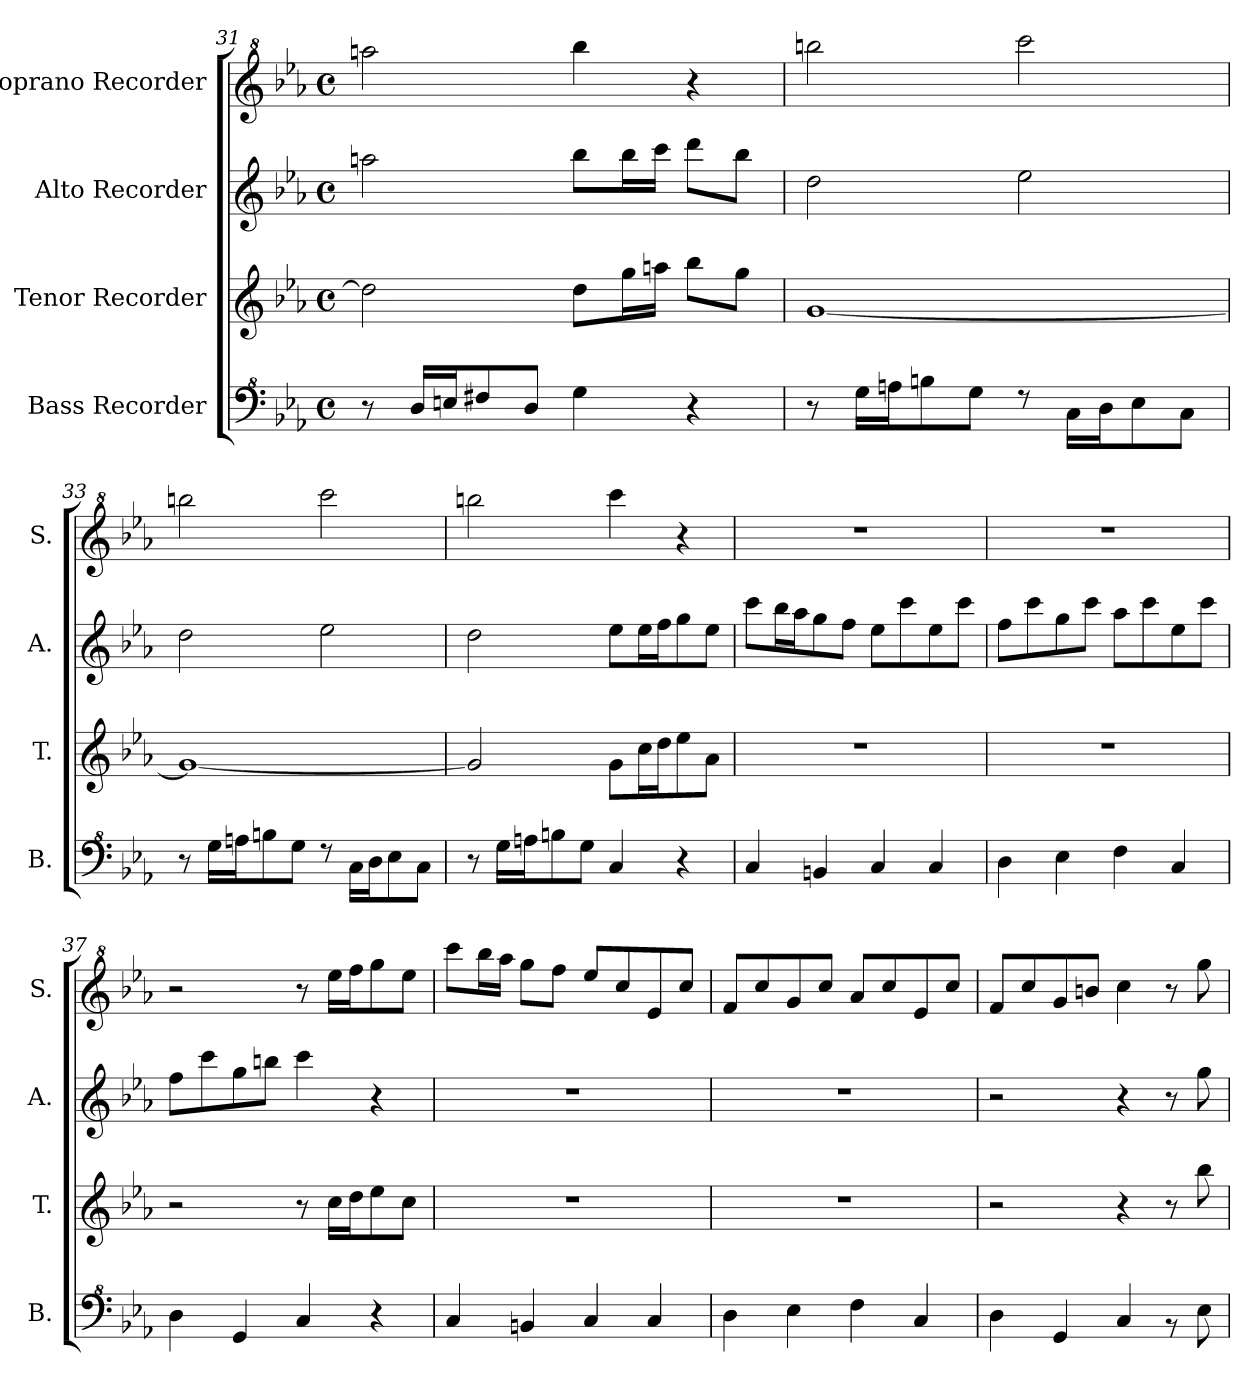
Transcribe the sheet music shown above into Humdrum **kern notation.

**kern	**kern	**kern	**kern
*part4	*part3	*part2	*part1
*staff4	*staff3	*staff2	*staff1
*I"Bass Recorder	*I"Tenor Recorder	*I"Alto Recorder	*I"Soprano Recorder
*I'B.	*I'T.	*I'A.	*I'S.
*clefF^4	*clefG2	*clefG2	*clefG^2
*k[b-e-a-]	*k[b-e-a-]	*k[b-e-a-]	*k[b-e-a-]
*M4/4	*M4/4	*M4/4	*M4/4
*met(c)	*met(c)	*met(c)	*met(c)
=31	=31	=31	=31
8r	2dd\]	2aan\	2aaan\
16d/LL	.	.	.
16en/J	.	.	.
8f#X/	.	.	.
8d/J	.	.	.
4g\	8dd\L	8bb-\L	4bbb-\
.	16gg\L	16bb-\L	.
.	16aan\JJ	16ccc\JJ	.
4r	8bb-\L	8ddd\L	4r
.	8gg\J	8bb-\J	.
=32	=32	=32	=32
8r	[1g	2dd\	2bbbn\
16g\LL	.	.	.
16an\J	.	.	.
8bn\	.	.	.
8g\J	.	.	.
8rf	.	2ee-\	2cccc\
16c\LL	.	.	.
16d\J	.	.	.
8e-\	.	.	.
8c\J	.	.	.
=33	=33	=33	=33
8r	1g_	2dd\	2bbbn\
16g\LL	.	.	.
16an\J	.	.	.
8bn\	.	.	.
8g\J	.	.	.
8rf	.	2ee-\	2cccc\
16c\LL	.	.	.
16d\J	.	.	.
8e-\	.	.	.
8c\J	.	.	.
=34	=34	=34	=34
8r	2g/]	2dd\	2bbbn\
16g\LL	.	.	.
16an\J	.	.	.
8bn\	.	.	.
8g\J	.	.	.
4c/	8g\L	8ee-\L	4cccc\
.	16cc\L	16ee-\L	.
.	16dd\J	16ff\J	.
4r	8ee-\	8gg\	4r
.	8a-\J	8ee-\J	.
!!LO:LB:g=z
=35	=35	=35	=35
4c/	1r	8ccc\L	1r
.	.	16bb-\L	.
.	.	16aa-\J	.
4Bn/	.	8gg\	.
.	.	8ff\J	.
4c/	.	8ee-\L	.
.	.	8ccc\	.
4c/	.	8ee-\	.
.	.	8ccc\J	.
=36	=36	=36	=36
4d\	1r	8ff\L	1r
.	.	8ccc\	.
4e-\	.	8gg\	.
.	.	8ccc\J	.
4f\	.	8aa-\L	.
.	.	8ccc\	.
4c/	.	8ee-\	.
.	.	8ccc\J	.
=37	=37	=37	=37
4d\	2r	8ff\L	2r
.	.	8ccc\	.
4G/	.	8gg\	.
.	.	8bbn\J	.
4c/	8r	4ccc\	8r
.	16cc\LL	.	16eee-\LL
.	16dd\J	.	16fff\J
4r	8ee-\	4r	8ggg\
.	8cc\J	.	8eee-\J
=38	=38	=38	=38
4c/	1r	1r	8cccc\L
.	.	.	16bbb-\L
.	.	.	16aaa-\JJ
4Bn/	.	.	8ggg\L
.	.	.	8fff\J
4c/	.	.	8eee-/L
.	.	.	8ccc/
4c/	.	.	8ee-/
.	.	.	8ccc/J
=39	=39	=39	=39
4d\	1r	1r	8ff/L
.	.	.	8ccc/
4e-\	.	.	8gg/
.	.	.	8ccc/J
4f\	.	.	8aa-/L
.	.	.	8ccc/
4c/	.	.	8ee-/
.	.	.	8ccc/J
=40	=40	=40	=40
4d\	2r	2r	8ff/L
.	.	.	8ccc/
4G/	.	.	8gg/
.	.	.	8bbn/J
4c/	4r	4r	4ccc\
8rB	8r	8r	8r
8e-\	8bb-\	8gg\	8ggg\
=	=	=	=
*-	*-	*-	*-
